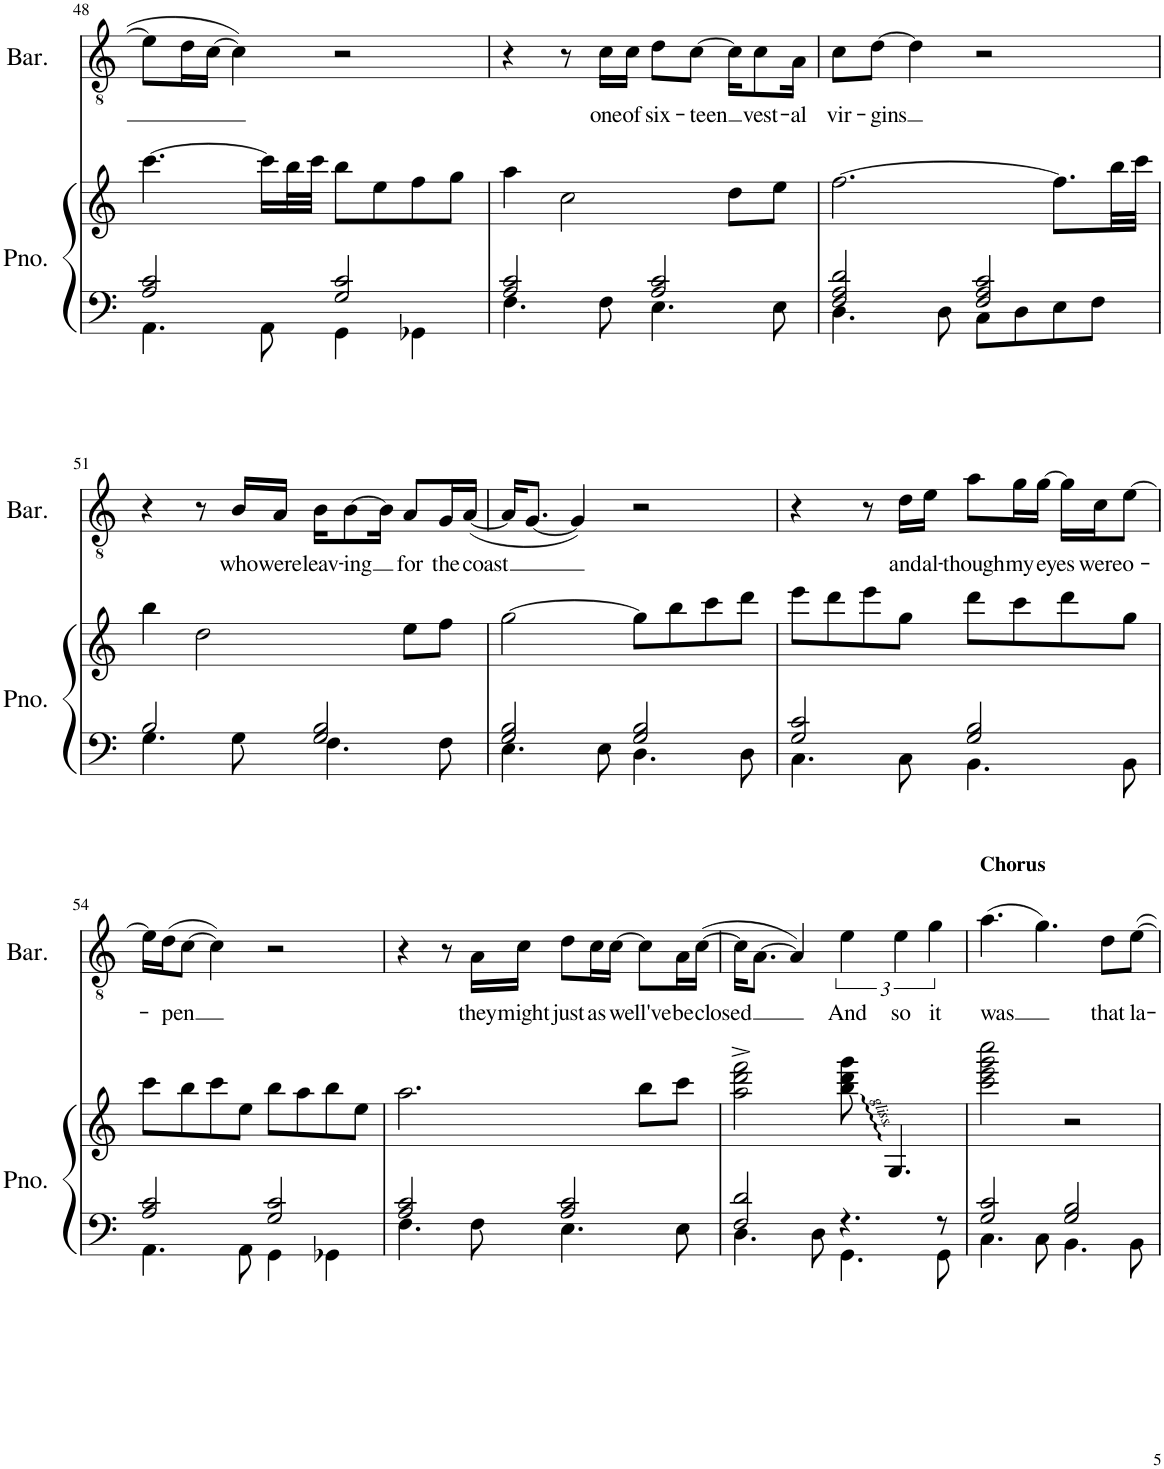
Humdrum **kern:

**kern	**kern	**kern	**text
*part2	*part2	*part1	*part1
*staff3	*staff2	*staff1	*staff1
*I"Piano	*	*I"Baritone	*
*I'Pno.	*	*I'Bar.	*
!!LO:PB:g=z
*clefF4	*clefG2	*clefGv2	*
*k[]	*k[]	*k[]	*
*M4/4	*M4/4	*M4/4	*
=48	=48	=48	=48
*^	*	*	*
2A/ 2c/	4.AA\	[4.ccc\	8e\L]	.
.	.	.	16d\L	.
.	.	.	[16c\JJ	.
.	.	.	4c\]	.
.	8AA\	16ccc\LL]	.	.
.	.	32bb\L	.	.
.	.	32ccc\JJJ	.	.
2G/ 2c/	4GG\	8bb\L	2r	.
.	.	8ee\	.	.
.	4GG-X\	8ff\	.	.
.	.	8gg\J	.	.
=49	=49	=49	=49	=49
2A/ 2c/	4.F\	4aa\	4r	.
.	.	2cc\	8r	.
!	!	!	!	!LO:LY:b
.	8F\	.	16c\LL	one
!	!	!	!	!LO:LY:b
.	.	.	16c\JJ	of
!	!	!	!	!LO:LY:b
2A/ 2c/	4.E\	.	8d\L	six-
!	!	!	!	!LO:LY:b
.	.	.	[8c\J	-teen
.	.	8dd\L	16c\KL]	.
!	!	!	!	!LO:LY:b
.	.	.	8c\	vest-
.	8E\	8ee\J	.	.
!	!	!	!	!LO:LY:b
.	.	.	16A\Jk	-al
=50	=50	=50	=50	=50
!	!	!	!	!LO:LY:b
2F/ 2A/ 2d/	4.D\	[2.ff\	8c\L	vir-
!	!	!	!	!LO:LY:b
.	.	.	[8d\J	-gins
.	.	.	4d\]	.
.	8D\	.	.	.
2F/ 2A/ 2c/	8C\L	.	2r	.
.	8D\	.	.	.
.	8E\	8.ff\L]	.	.
.	8F\J	.	.	.
.	.	32bb\LL	.	.
.	.	32ccc\JJJ	.	.
!!LO:LB:g=z
=51	=51	=51	=51	=51
2B/	4.G\	4bb\	4r	.
.	.	2dd\	8r	.
!	!	!	!	!LO:LY:b
.	8G\	.	16B/LL	who
!	!	!	!	!LO:LY:b
.	.	.	16A/JJ	were
!	!	!	!	!LO:LY:b
2G/ 2B/	4.F\	.	16B\KL	leav-
!	!	!	!	!LO:LY:b
.	.	.	[8B\	-ing
.	.	.	16B\Jk]	.
!	!	!	!	!LO:LY:b
.	.	8ee\L	8A/L	for
!	!	!	!	!LO:LY:b
.	8F\	8ff\J	16G/L	the
!	!	!	!	!LO:LY:b
.	.	.	([16A/JJ	-coast
=52	=52	=52	=52	=52
2G/ 2B/	4.E\	[2gg\	16A/KL]	.
.	.	.	[8.G/J	.
.	.	.	4G/])	.
.	8E\	.	.	.
2G/ 2B/	4.D\	8gg\L]	2r	.
.	.	8bb\	.	.
.	.	8ccc\	.	.
.	8D\	8ddd\J	.	.
=53	=53	=53	=53	=53
2G/ 2c/	4.C\	8eee\L	4r	.
.	.	8ddd\	.	.
.	.	8eee\	8r	.
!	!	!	!	!LO:LY:b
.	8C\	8gg\J	16d\LL	and
!	!	!	!	!LO:LY:b
.	.	.	16e\JJ	al-
!	!	!	!	!LO:LY:b
2G/ 2B/	4.BB\	8ddd\L	8a\L	-though
!	!	!	!	!LO:LY:b
.	.	8ccc\	16g\L	my
!	!	!	!	!LO:LY:b
.	.	.	[16g\JJ	eyes
.	.	8ddd\	16g\LL]	.
!	!	!	!	!LO:LY:b
.	.	.	16c\J	were
!	!	!	!	!LO:LY:b
.	8BB\	8gg\J	[8e\J	o-
!!LO:LB:g=z
=54	=54	=54	=54	=54
2A/ 2c/	4.AA\	8ccc\L	16e\LL]	.
!	!	!	!	!LO:LY:b
.	.	.	(16d\J	-pen
.	.	8bb\	[8c\J	.
.	.	8ccc\	4c\])	.
.	8AA\	8ee\J	.	.
2G/ 2c/	4GG\	8bb\L	2r	.
.	.	8aa\	.	.
.	4GG-X\	8bb\	.	.
.	.	8ee\J	.	.
=55	=55	=55	=55	=55
2A/ 2c/	4.F\	2.aa\	4r	.
.	.	.	8r	.
!	!	!	!	!LO:LY:b
.	8F\	.	16A\LL	they
!	!	!	!	!LO:LY:b
.	.	.	16c\JJ	might
!	!	!	!	!LO:LY:b
2A/ 2c/	4.E\	.	8d\L	just
!	!	!	!	!LO:LY:b
.	.	.	16c\L	as
!	!	!	!	!LO:LY:b
.	.	.	[16c\JJ	well've
.	.	8bb\L	8c\L]	.
!	!	!	!	!LO:LY:b
.	8E\	8ccc\J	16A\L	be
!	!	!	!	!LO:LY:b
.	.	.	([16c\JJ	closed
=56	=56	=56	=56	=56
2F/ 2d/	4.D\	2aa\^ 2ddd\^ 2fff\^	16c\KL]	.
.	.	.	[8.A\J	.
.	.	.	4A/])	.
.	8D\	.	.	.
!	!	!	!	!LO:LY:b
4.r	4.GG\	8bb\ 8ddd\ 8ggg\	6e\	And
.	.	4.G/	.	.
!	!	!	!	!LO:LY:b
.	.	.	6e\	so
!	!	!	!	!LO:LY:b
.	.	.	6g\	it
8r	8GG\	.	.	.
=57	=57	=57	=57	=57
!	!	!	!LO:TX:a:B:t=Chorus	!
!	!	!	!	!LO:LY:b
2G/ 2c/	4.C\	2ccc\ 2eee\ 2ggg\ 2cccc\	(4.a\	was
.	8C\	.	4.g\)	.
2G/ 2B/	4.BB\	2r	.	.
!	!	!	!	!LO:LY:b
.	.	.	8d\L	that
!	!	!	!	!LO:LY:b
.	8BB\	.	[8e\J	la-
*v	*v	*	*	*
=	=	=	=
*-	*-	*-	*-
